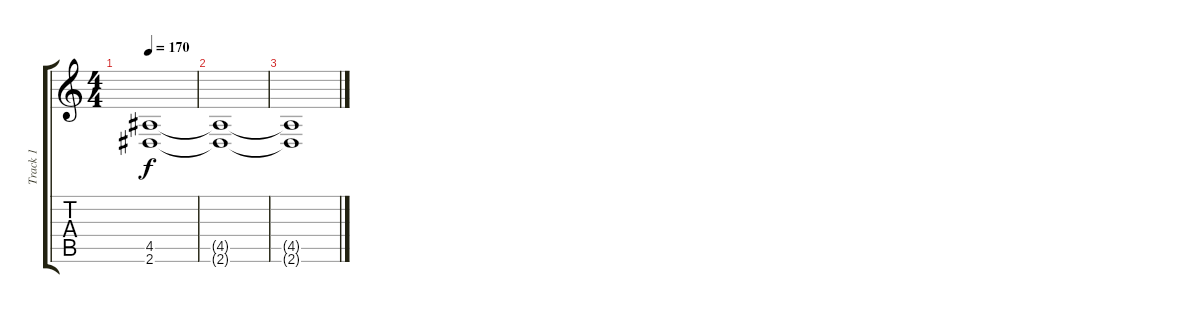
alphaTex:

\track ("Track 1" "Track 1") {instrument distortionguitar}
\staff {score tabs}
\tuning (Db4 Ab3 E3 B2 Gb2 Db2) {hide}
\ts (4 4)
\tempo 170
\clef g2
\ks c
(4.5{t} 2.6{t}).1{dy f} |
(4.5{t} 2.6{t}).1 |
(4.5{t} 2.6{t}).1
